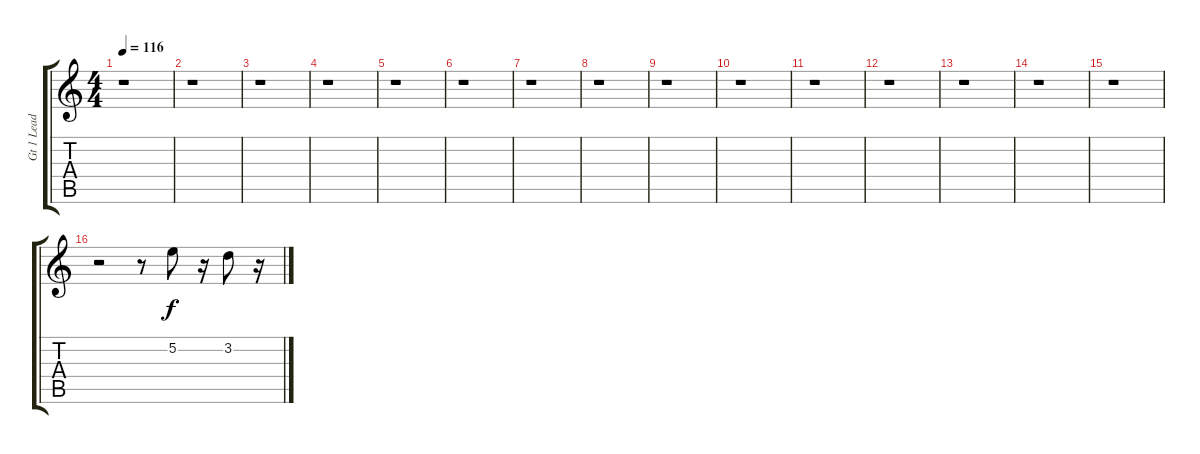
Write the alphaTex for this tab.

\track ("Gt 1 Lead P/Shift" "Gt 1 Lead ") {instrument overdrivenguitar}
\staff {score tabs}
\tuning (E4 B3 G3 D3 A2 E2) {hide}
\ts (4 4)
\tempo 116
\clef g2
\ks c
r.1{dy f} |
r.1 |
r.1 |
r.1 |
r.1 |
r.1 |
r.1 |
r.1 |
r.1 |
r.1 |
r.1 |
r.1 |
r.1 |
r.1 |
r.1 |
r.2 r.8 5.2.8 r.16 3.2.8 r.16
